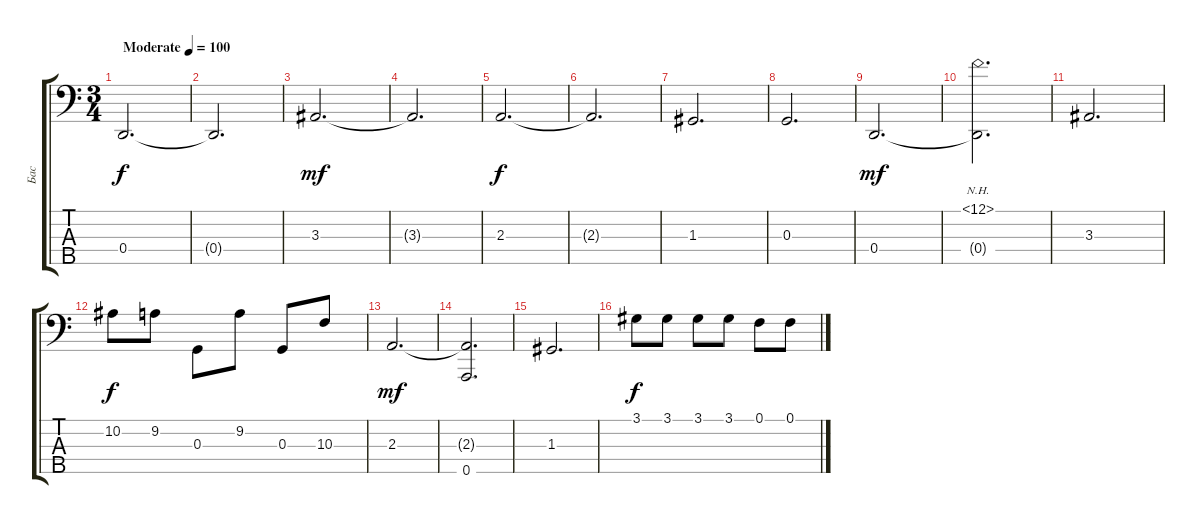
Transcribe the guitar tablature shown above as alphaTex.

\track ("Бас" "Бас") {instrument electricbassfinger}
\staff {score tabs}
\tuning (F2 C2 G1 D1 A0) {hide}
\ts (3 4)
\tempo (100 "Moderate")
\clef f4
\ks c
0.4.2{d dy f instrument electricbassfinger} |
0.4{t}.2{d} |
3.3.2{d dy mf} |
3.3{t}.2{d} |
2.3.2{d dy f} |
2.3{t}.2{d} |
1.3.2{d} |
0.3.2{d} |
0.4.2{d dy mf} |
(12.1{nh} 0.4{t}).2{d} |
3.3.2{d} |
10.2.8{dy f} 9.2.8 0.3.8 9.2.8 0.3.8 10.3.8 |
2.3.2{d dy mf} |
(2.3{t} 0.5).2{d} |
1.3.2{d} |
3.1.8{dy f} 3.1.8 3.1.8 3.1.8 0.1.8 0.1.8
